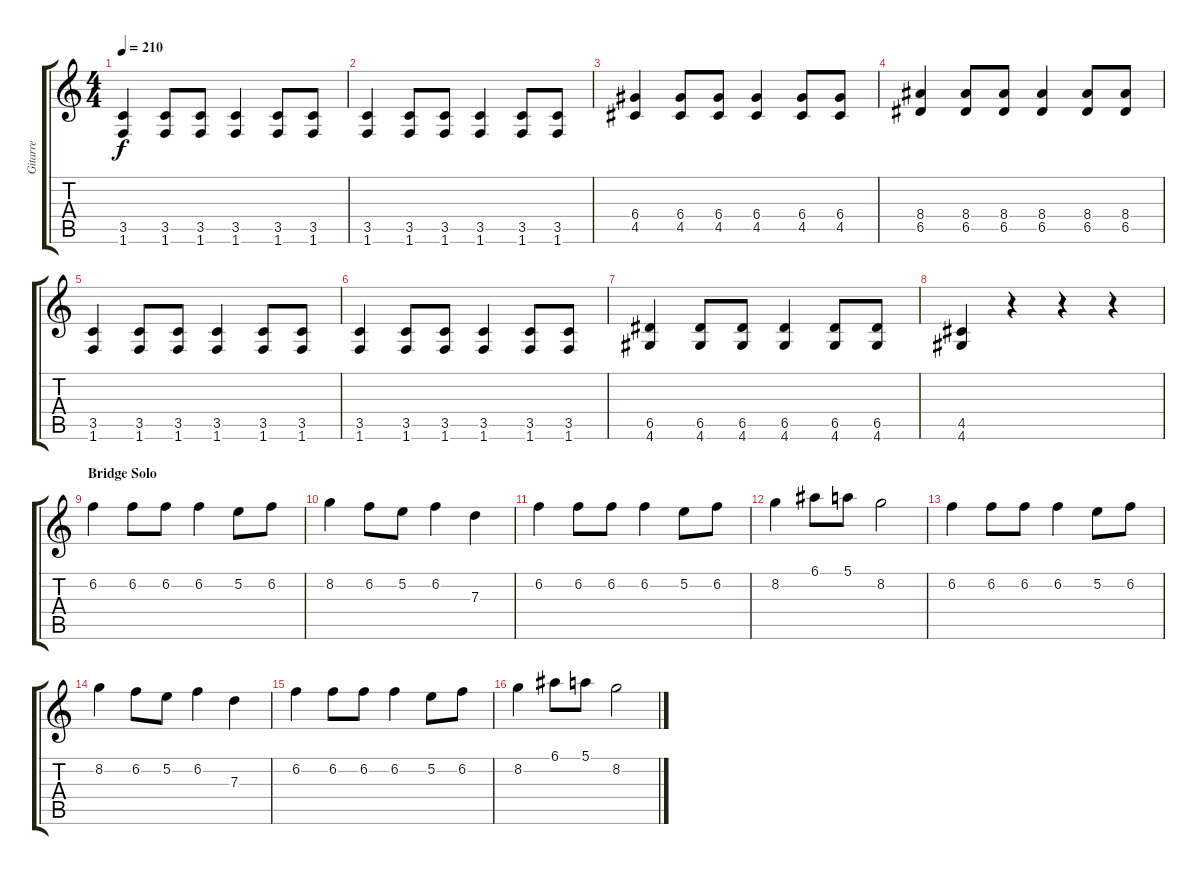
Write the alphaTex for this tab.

\track ("Gitarre" "Gitarre") {instrument distortionguitar}
\staff {score tabs}
\tuning (E4 B3 G3 D3 A2 E2) {hide}
\ts (4 4)
\tempo 210
\clef g2
\ks c
(3.5 1.6).4{dy f} (3.5 1.6).8 (3.5 1.6).8 (3.5 1.6).4 (3.5 1.6).8 (3.5 1.6).8 |
(3.5 1.6).4 (3.5 1.6).8 (3.5 1.6).8 (3.5 1.6).4 (3.5 1.6).8 (3.5 1.6).8 |
(6.4 4.5).4 (6.4 4.5).8 (6.4 4.5).8 (6.4 4.5).4 (6.4 4.5).8 (6.4 4.5).8 |
(8.4 6.5).4 (8.4 6.5).8 (8.4 6.5).8 (8.4 6.5).4 (8.4 6.5).8 (8.4 6.5).8 |
(3.5 1.6).4 (3.5 1.6).8 (3.5 1.6).8 (3.5 1.6).4 (3.5 1.6).8 (3.5 1.6).8 |
(3.5 1.6).4 (3.5 1.6).8 (3.5 1.6).8 (3.5 1.6).4 (3.5 1.6).8 (3.5 1.6).8 |
(6.5 4.6).4 (6.5 4.6).8 (6.5 4.6).8 (6.5 4.6).4 (6.5 4.6).8 (6.5 4.6).8 |
(4.5 4.6).4 r.4 r.4 r.4 |
\section ("" "Bridge Solo")
6.2.4 6.2.8 6.2.8 6.2.4 5.2.8 6.2.8 |
8.2.4 6.2.8 5.2.8 6.2.4 7.3.4 |
6.2.4 6.2.8 6.2.8 6.2.4 5.2.8 6.2.8 |
8.2.4 6.1.8 5.1.8 8.2.2 |
6.2.4 6.2.8 6.2.8 6.2.4 5.2.8 6.2.8 |
8.2.4 6.2.8 5.2.8 6.2.4 7.3.4 |
6.2.4 6.2.8 6.2.8 6.2.4 5.2.8 6.2.8 |
8.2.4 6.1.8 5.1.8 8.2.2
